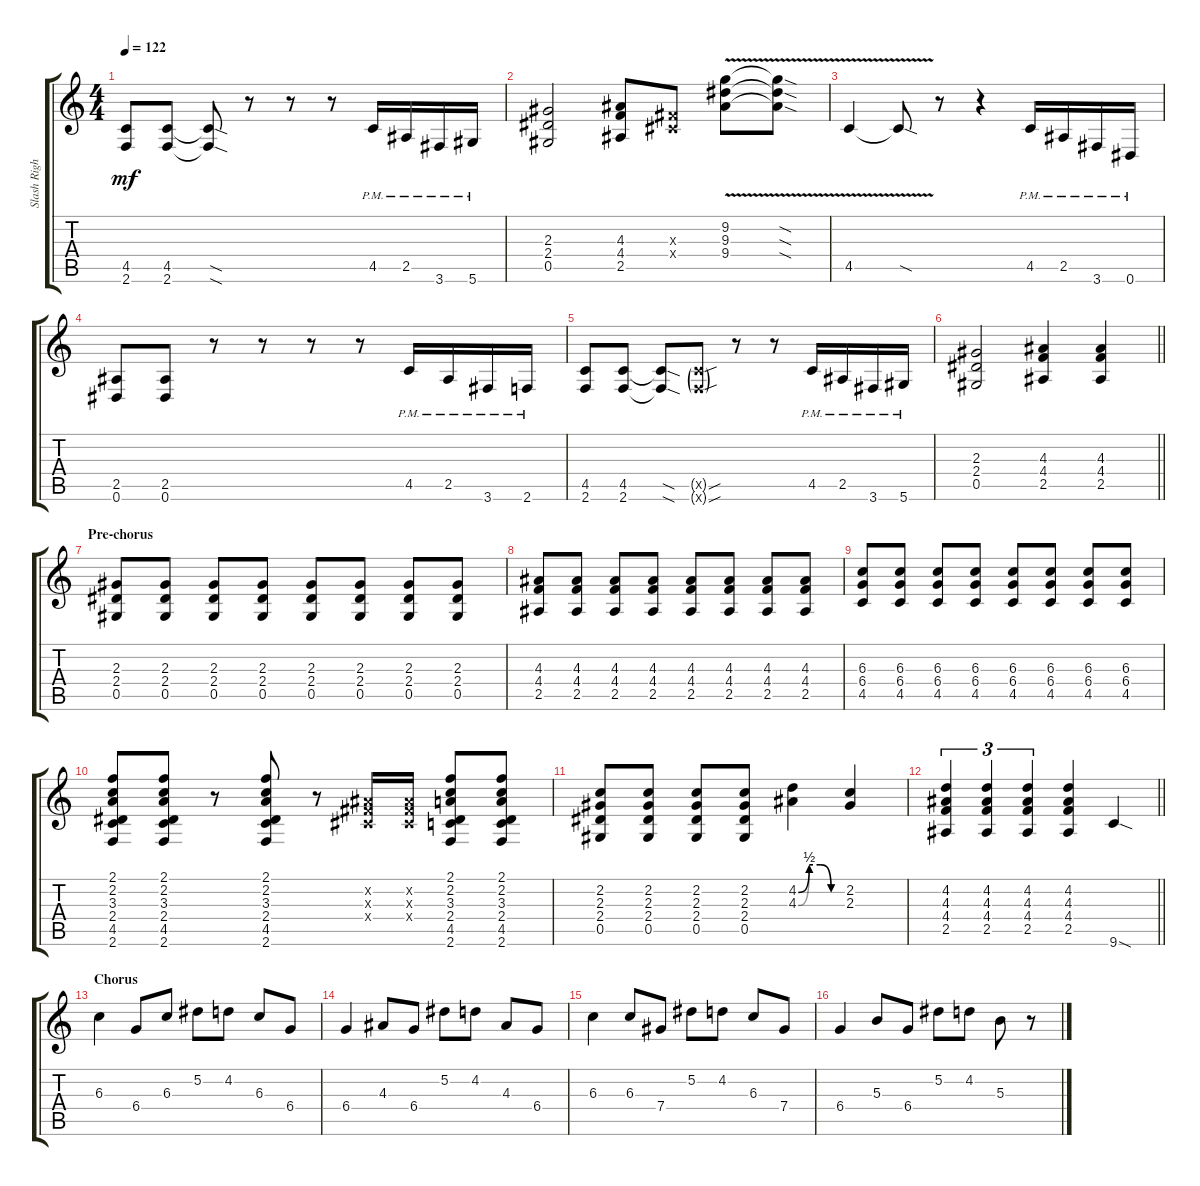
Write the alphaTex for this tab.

\track ("Slash Right" "Slash Righ") {instrument overdrivenguitar}
\staff {score tabs}
\tuning (Eb4 Bb3 Gb3 Db3 Ab2 Eb2) {hide}
\ts (4 4)
\tempo 122
\clef g2
\ks c
(4.5 2.6).8{dy mf} (4.5 2.6).8 (4.5{sod t} 2.6{sod t}).8 r.8 r.8 r.8 4.5{pm}.16 2.5{pm}.16 3.6{pm}.16 5.6{pm}.16 |
(2.3 2.4 0.5).2 (4.3 4.4 2.5).8 (0.3{x} 0.4{x}).8 (9.2{v} 9.3{v} 9.4{v}).8 (9.2{sod t} 9.3{sod t} 9.4{sod t}).8 |
4.5{v}.4 4.5{sod t}.8 r.8 r.4 4.5{pm}.16 2.5{pm}.16 3.6{pm}.16 0.6{pm}.16 |
(2.5 0.6).8 (2.5 0.6).8 r.8 r.8 r.8 r.8 4.5{pm}.16 2.5{pm}.16 3.6{pm}.16 2.6{pm}.16 |
(4.5 2.6).8 (4.5 2.6).8 (4.5{sod t} 2.6{sod t}).8 (4.5{sou g x} 2.6{sou g x}).8 r.8 r.8 4.5{pm}.16 2.5{pm}.16 3.6{pm}.16 5.6{pm}.16 |
\barLineRight lightlight
(2.3 2.4 0.5).2 (4.3 4.4 2.5).4 (4.3 4.4 2.5).4 |
\section ("" "Pre-chorus")
(2.3 2.4 0.5).8 (2.3 2.4 0.5).8 (2.3 2.4 0.5).8 (2.3 2.4 0.5).8 (2.3 2.4 0.5).8 (2.3 2.4 0.5).8 (2.3 2.4 0.5).8 (2.3 2.4 0.5).8 |
(4.3 4.4 2.5).8 (4.3 4.4 2.5).8 (4.3 4.4 2.5).8 (4.3 4.4 2.5).8 (4.3 4.4 2.5).8 (4.3 4.4 2.5).8 (4.3 4.4 2.5).8 (4.3 4.4 2.5).8 |
(6.3 6.4 4.5).8 (6.3 6.4 4.5).8 (6.3 6.4 4.5).8 (6.3 6.4 4.5).8 (6.3 6.4 4.5).8 (6.3 6.4 4.5).8 (6.3 6.4 4.5).8 (6.3 6.4 4.5).8 |
(2.1 2.2 3.3 2.4 4.5 2.6).8 (2.1 2.2 3.3 2.4 4.5 2.6).8 r.8 (2.1 2.2 3.3 2.4 4.5 2.6).8 r.8 (0.2{x} 0.3{x} 0.4{x}).16 (0.2{x} 0.3{x} 0.4{x}).16 (2.1 2.2 3.3 2.4 4.5 2.6).8 (2.1 2.2 3.3 2.4 4.5 2.6).8 |
(2.2 2.3 2.4 0.5).8 (2.2 2.3 2.4 0.5).8 (2.2 2.3 2.4 0.5).8 (2.2 2.3 2.4 0.5).8 (4.2{be (custom 0 0 15 2 30 2 45 0 60 0)} 4.3{be (custom 0 0 15 2 30 2 45 0 60 0)}).4 (2.2 2.3).4 |
\barLineRight lightlight
(4.2 4.3 4.4 2.5).4{tu (3 2)} (4.2 4.3 4.4 2.5).4{tu (3 2)} (4.2 4.3 4.4 2.5).4{tu (3 2)} (4.2 4.3 4.4 2.5).4 9.6{sod}.4 |
\section ("" "Chorus")
6.3.4 6.4.8 6.3.8 5.2.8 4.2.8 6.3.8 6.4.8 |
6.4.4 4.3.8 6.4.8 5.2.8 4.2.8 4.3.8 6.4.8 |
6.3.4 6.3.8 7.4.8 5.2.8 4.2.8 6.3.8 7.4.8 |
6.4.4 5.3.8 6.4.8 5.2.8 4.2.8 5.3.8 r.8
